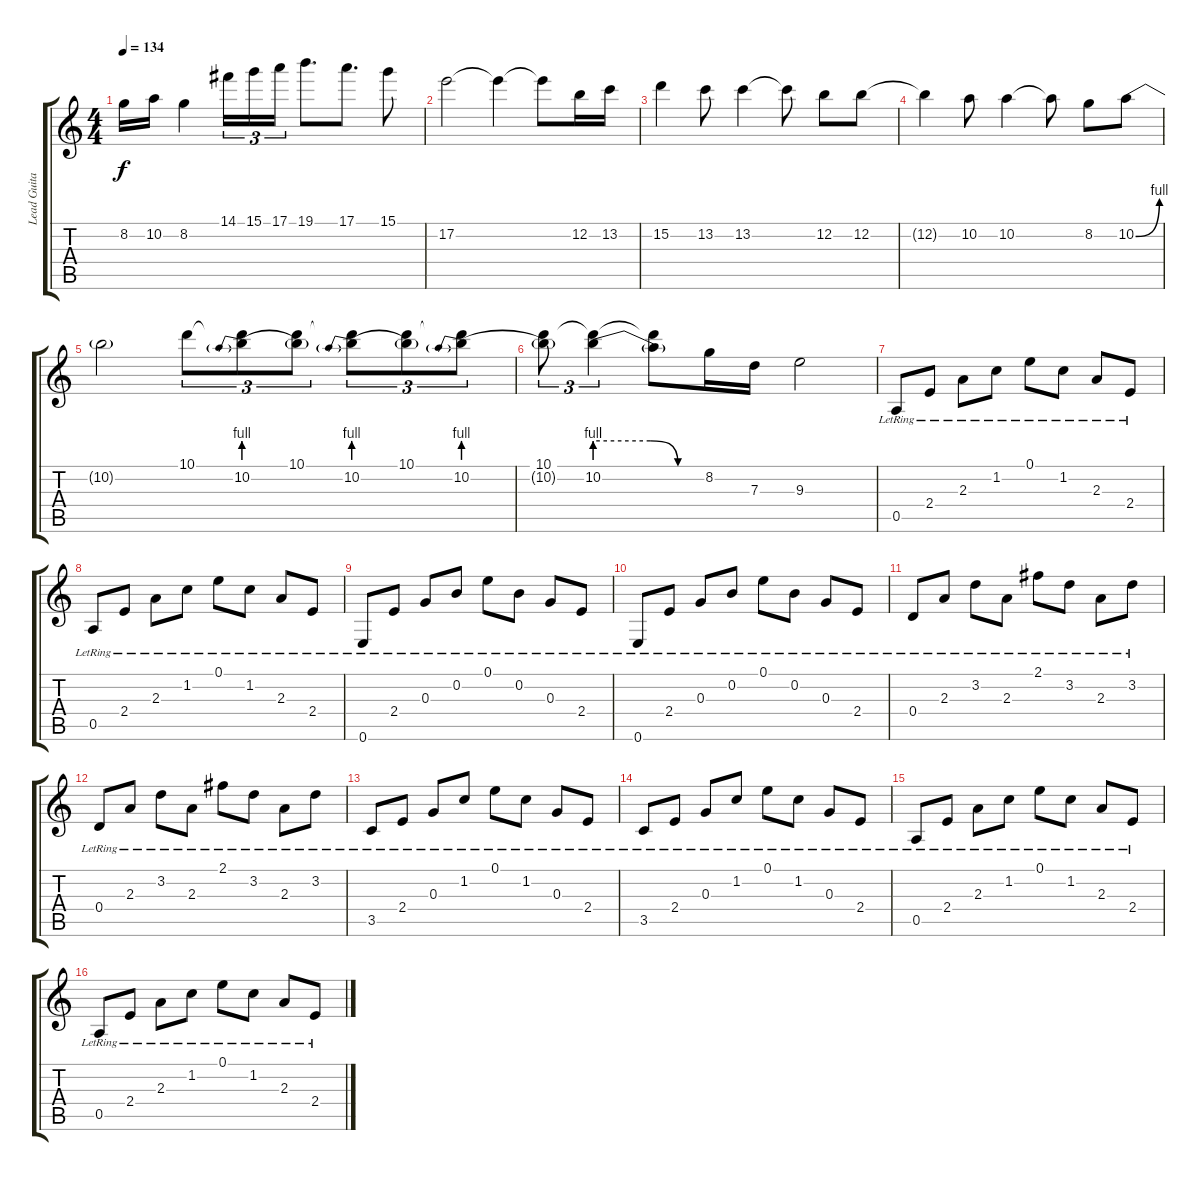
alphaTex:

\track ("Lead Guitar" "Lead Guita") {instrument distortionguitar}
\staff {score tabs}
\tuning (E4 B3 G3 D3 A2 E2) {hide}
\ts (4 4)
\tempo 134
\clef g2
\ks c
8.2.16{dy f} 10.2.16 8.2.4 14.1.16{tu (3 2)} 15.1.16{tu (3 2)} 17.1.16{tu (3 2)} 19.1.8{d} 17.1.8{d} 15.1.8 |
17.2.2 17.2{t}.4 17.2{t}.8 12.2.16 13.2.16 |
15.2.4 13.2.8 13.2.4 13.2{t}.8 12.2.8 12.2.8 |
12.2{t}.4 10.2.8 10.2.4 10.2{t}.8 8.2.8 10.2{be (bend 0 0 60 4)}.8 |
10.2{t}.2 10.1.8{tu (3 2)} (10.1{t} 10.2{be (prebend 0 4 60 4)}).8{tu (3 2)} (10.1 10.2{t}).8{tu (3 2)} (10.1{t} 10.2{be (prebend 0 4 60 4)}).8{tu (3 2)} (10.1 10.2{t}).8{tu (3 2)} (10.1{t} 10.2{be (prebend 0 4 60 4)}).8{tu (3 2)} |
(10.1 10.2{t}).8{tu (3 2)} (10.1{t} 10.2{be (custom 0 4 30 4 45 0 60 0)}).4{tu (3 2)} (10.1{t} 10.2{t}).8 8.2.16 7.3.16 9.3.2 |
0.5{lr}.8{instrument electricguitarclean} 2.4{lr}.8 2.3{lr}.8 1.2{lr}.8 0.1{lr}.8 1.2{lr}.8 2.3{lr}.8 2.4{lr}.8 |
0.5{lr}.8 2.4{lr}.8 2.3{lr}.8 1.2{lr}.8 0.1{lr}.8 1.2{lr}.8 2.3{lr}.8 2.4{lr}.8 |
0.6{lr}.8 2.4{lr}.8 0.3{lr}.8 0.2{lr}.8 0.1{lr}.8 0.2{lr}.8 0.3{lr}.8 2.4{lr}.8 |
0.6{lr}.8 2.4{lr}.8 0.3{lr}.8 0.2{lr}.8 0.1{lr}.8 0.2{lr}.8 0.3{lr}.8 2.4{lr}.8 |
0.4{lr}.8 2.3{lr}.8 3.2{lr}.8 2.3{lr}.8 2.1{lr}.8 3.2{lr}.8 2.3{lr}.8 3.2{lr}.8 |
0.4{lr}.8 2.3{lr}.8 3.2{lr}.8 2.3{lr}.8 2.1{lr}.8 3.2{lr}.8 2.3{lr}.8 3.2{lr}.8 |
3.5{lr}.8 2.4{lr}.8 0.3{lr}.8 1.2{lr}.8 0.1{lr}.8 1.2{lr}.8 0.3{lr}.8 2.4{lr}.8 |
3.5{lr}.8 2.4{lr}.8 0.3{lr}.8 1.2{lr}.8 0.1{lr}.8 1.2{lr}.8 0.3{lr}.8 2.4{lr}.8 |
0.5{lr}.8 2.4{lr}.8 2.3{lr}.8 1.2{lr}.8 0.1{lr}.8 1.2{lr}.8 2.3{lr}.8 2.4{lr}.8 |
0.5{lr}.8 2.4{lr}.8 2.3{lr}.8 1.2{lr}.8 0.1{lr}.8 1.2{lr}.8 2.3{lr}.8 2.4{lr}.8
